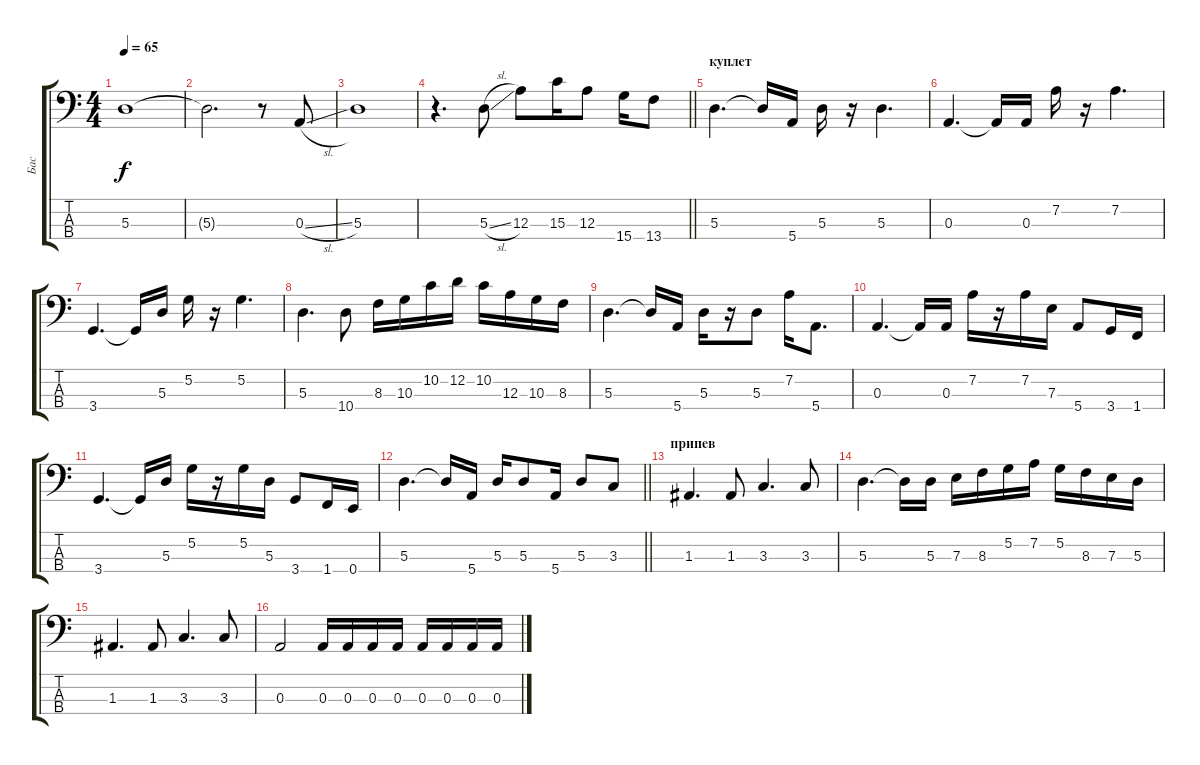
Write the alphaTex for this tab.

\track ("Бас" "Бас") {instrument electricbasspick}
\staff {score tabs}
\tuning (G2 D2 A1 E1) {hide}
\ts (4 4)
\tempo 65
\clef f4
\ks c
5.3.1{dy f} |
5.3{t}.2{d} r.8 0.3{sl}.8 |
5.3.1 |
\barLineRight lightlight
r.4{d} 5.3{sl}.8 12.3.8 15.3.16 12.3.8 15.4.16 13.4.8 |
\section ("" "куплет")
5.3.4{d} 5.3{t}.16 5.4.16 5.3.16 r.16 5.3.4{d} |
0.3.4{d} 0.3{t}.16 0.3.16 7.2.16 r.16 7.2.4{d} |
3.4.4{d} 3.4{t}.16 5.3.16 5.2.16 r.16 5.2.4{d} |
5.3.4{d} 10.4.8 8.3.16 10.3.16 10.2.16 12.2.16 10.2.16 12.3.16 10.3.16 8.3.16 |
5.3.4{d} 5.3{t}.16 5.4.16 5.3.16 r.16 5.3.8 7.2.16 5.4.8{d} |
0.3.4{d} 0.3{t}.16 0.3.16 7.2.16 r.16 7.2.16 7.3.16 5.4.8 3.4.16 1.4.16 |
3.4.4{d} 3.4{t}.16 5.3.16 5.2.16 r.16 5.2.16 5.3.16 3.4.8 1.4.16 0.4.16 |
\barLineRight lightlight
5.3.4{d} 5.3{t}.16 5.4.16 5.3.16 5.3.8 5.4.16 5.3.8 3.3.8 |
\section ("" "припев")
1.3.4{d} 1.3.8 3.3.4{d} 3.3.8 |
5.3.4{d} 5.3{t}.16 5.3.16 7.3.16 8.3.16 5.2.16 7.2.16 5.2.16 8.3.16 7.3.16 5.3.16 |
1.3.4{d} 1.3.8 3.3.4{d} 3.3.8 |
0.3.2 0.3.16 0.3.16 0.3.16 0.3.16 0.3.16 0.3.16 0.3.16 0.3.16
